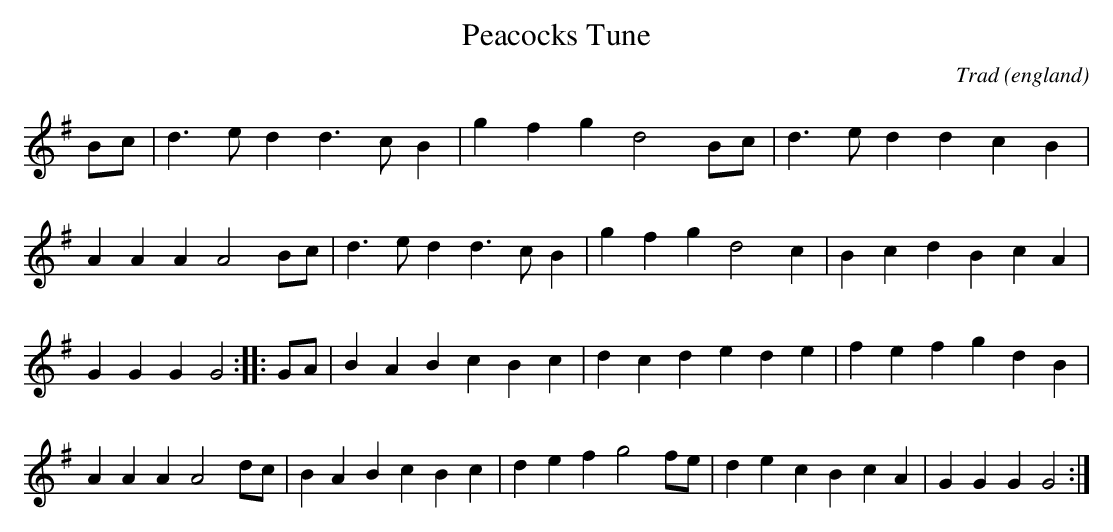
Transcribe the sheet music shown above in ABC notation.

X:1
T:Peacocks Tune
O:england
C:Trad
M:6/8l
K:G
Bc| d3ed2 d3cB2 |g2f2g2 d4 Bc| d3ed2 d2c2B2| A2A2A2A4 Bc|\
d3ed2 d3cB2 | g2f2g2 d4 c2|B2c2d2 B2c2A2| G2G2G2G4:: GA| B2A2B2 c2B2c2| d2c2d2 e2d2e2|\
f2e2f2 g2d2B2|A2A2A2 A4 dc| B2A2B2 c2B2c2| d2e2f2g4 fe| d2e2c2  B2c2A2 |G2G2G2 G4:|
